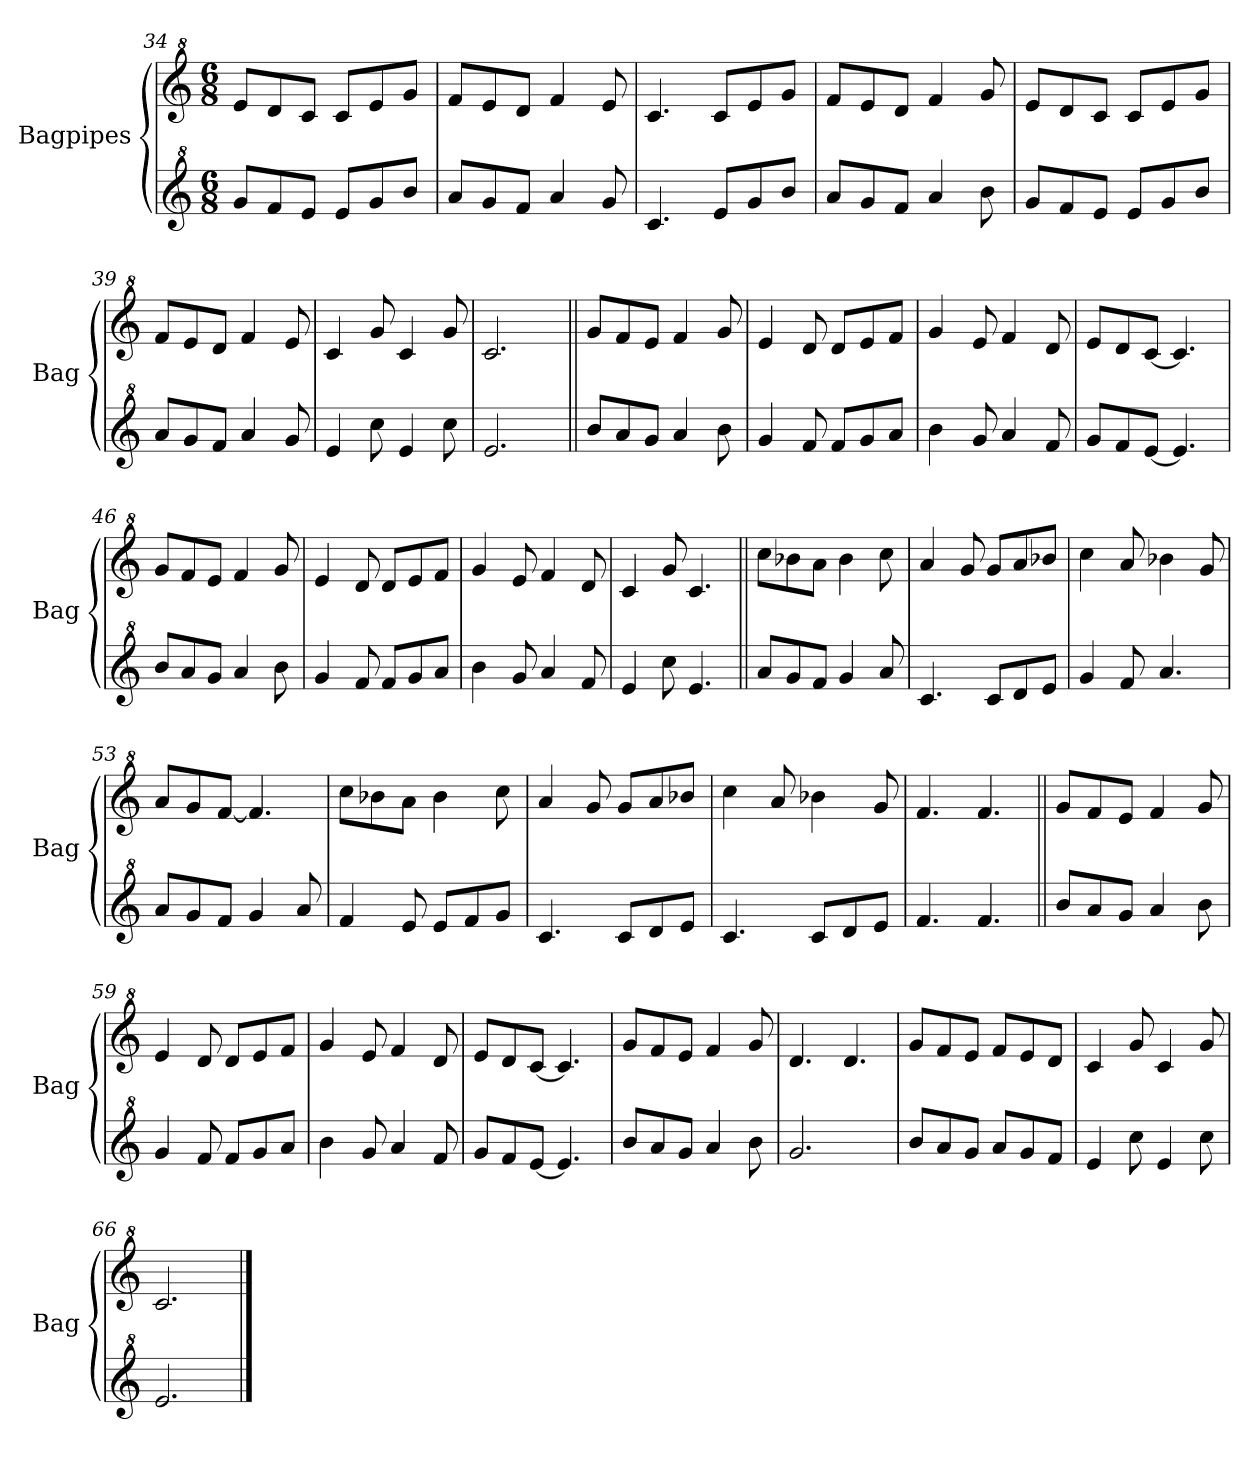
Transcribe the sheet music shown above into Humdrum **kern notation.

**kern	**kern
*part2	*part1
*staff2	*staff1
*I"Bagpipes	*I"Bagpipes
*I'Bag	*I'Bag
*clefG^2	*clefG^2
*k[]	*k[]
*C:	*C:
*M6/8	*M6/8
=34	=34
8gg/L	8ee/L
8ff/	8dd/
8ee/J	8cc/J
8ee/L	8cc/L
8gg/	8ee/
8bb/J	8gg/J
=35	=35
8aa/L	8ff/L
8gg/	8ee/
8ff/J	8dd/J
4aa/	4ff/
8gg/	8ee/
=36	=36
4.cc/	4.cc/
8ee/L	8cc/L
8gg/	8ee/
8bb/J	8gg/J
=37	=37
8aa/L	8ff/L
8gg/	8ee/
8ff/J	8dd/J
4aa/	4ff/
8bb\	8gg/
!!LO:PB:g=z
=38	=38
8gg/L	8ee/L
8ff/	8dd/
8ee/J	8cc/J
8ee/L	8cc/L
8gg/	8ee/
8bb/J	8gg/J
=39	=39
8aa/L	8ff/L
8gg/	8ee/
8ff/J	8dd/J
4aa/	4ff/
8gg/	8ee/
=40	=40
4ee/	4cc/
8ccc\	8gg/
4ee/	4cc/
8ccc\	8gg/
=41	=41
2.ee/	2.cc/
=42||	=42||
8bb/L	8gg/L
8aa/	8ff/
8gg/J	8ee/J
4aa/	4ff/
8bb\	8gg/
=43	=43
4gg/	4ee/
8ff/	8dd/
8ff/L	8dd/L
8gg/	8ee/
8aa/J	8ff/J
=44	=44
4bb\	4gg/
8gg/	8ee/
4aa/	4ff/
8ff/	8dd/
=45	=45
8gg/L	8ee/L
8ff/	8dd/
[8ee/J	[8cc/J
4.ee/]	4.cc/]
!!LO:LB:g=z
=46	=46
8bb/L	8gg/L
8aa/	8ff/
8gg/J	8ee/J
4aa/	4ff/
8bb\	8gg/
=47	=47
4gg/	4ee/
8ff/	8dd/
8ff/L	8dd/L
8gg/	8ee/
8aa/J	8ff/J
=48	=48
4bb\	4gg/
8gg/	8ee/
4aa/	4ff/
8ff/	8dd/
=49	=49
4ee/	4cc/
8ccc\	8gg/
4.ee/	4.cc/
=50||	=50||
8aa/L	8ccc\L
8gg/	8bb-X\
8ff/J	8aa\J
4gg/	4bb-\
8aa/	8ccc\
=51	=51
4.cc/	4aa/
.	8gg/
8cc/L	8gg/L
8dd/	8aa/
8ee/J	8bb-X/J
=52	=52
4gg/	4ccc\
8ff/	8aa/
4.aa/	4bb-X\
.	8gg/
!!LO:LB:g=z
=53	=53
8aa/L	8aa/L
8gg/	8gg/
8ff/J	[8ff/J
4gg/	4.ff/]
8aa/	.
=54	=54
4ff/	8ccc\L
.	8bb-X\
8ee/	8aa\J
8ee/L	4bb-\
8ff/	.
8gg/J	8ccc\
=55	=55
4.cc/	4aa/
.	8gg/
8cc/L	8gg/L
8dd/	8aa/
8ee/J	8bb-X/J
=56	=56
4.cc/	4ccc\
.	8aa/
8cc/L	4bb-X\
8dd/	.
8ee/J	8gg/
=57	=57
4.ff/	4.ff/
4.ff/	4.ff/
=58||	=58||
8bb/L	8gg/L
8aa/	8ff/
8gg/J	8ee/J
4aa/	4ff/
8bb\	8gg/
=59	=59
4gg/	4ee/
8ff/	8dd/
8ff/L	8dd/L
8gg/	8ee/
8aa/J	8ff/J
!!LO:LB:g=z
=60	=60
4bb\	4gg/
8gg/	8ee/
4aa/	4ff/
8ff/	8dd/
=61	=61
8gg/L	8ee/L
8ff/	8dd/
[8ee/J	[8cc/J
4.ee/]	4.cc/]
=62	=62
8bb/L	8gg/L
8aa/	8ff/
8gg/J	8ee/J
4aa/	4ff/
8bb\	8gg/
=63	=63
2.gg/	4.dd/
.	4.dd/
=64	=64
8bb/L	8gg/L
8aa/	8ff/
8gg/J	8ee/J
8aa/L	8ff/L
8gg/	8ee/
8ff/J	8dd/J
=65	=65
4ee/	4cc/
8ccc\	8gg/
4ee/	4cc/
8ccc\	8gg/
=66	=66
2.ee/	2.cc/
==	==
*-	*-
